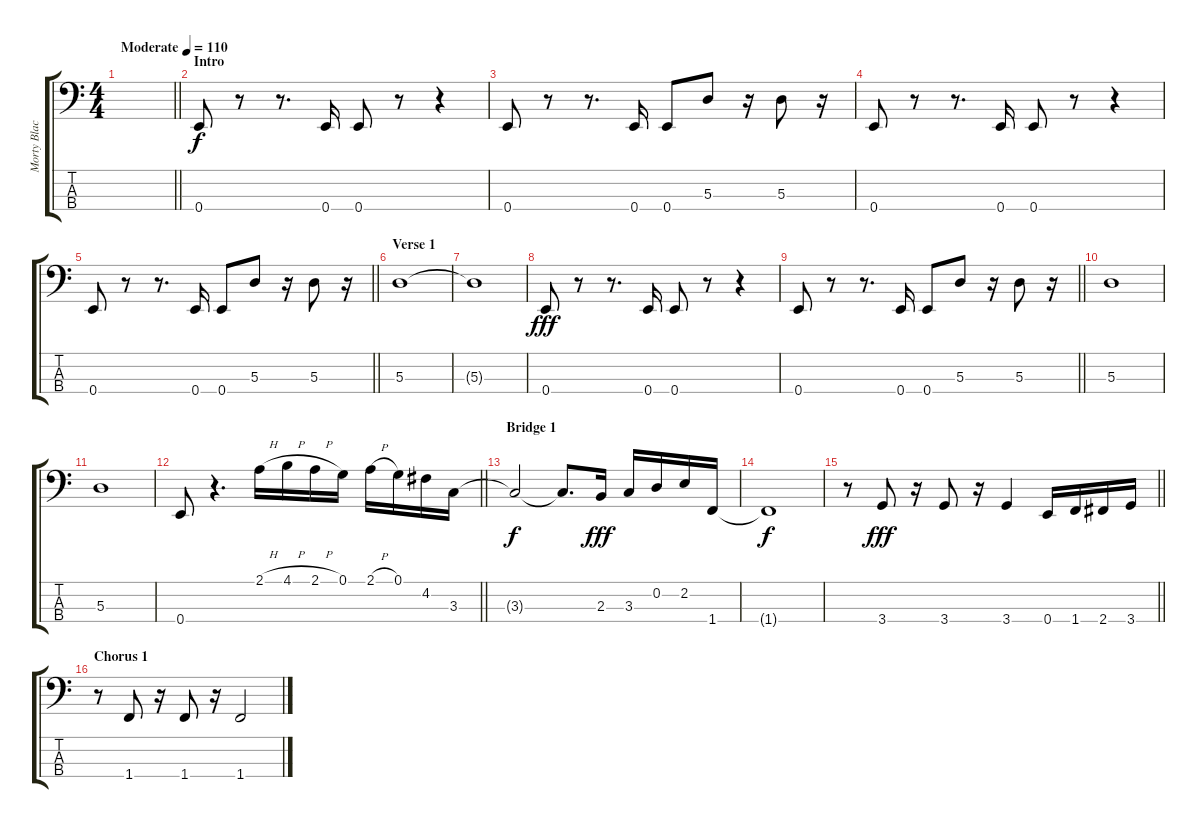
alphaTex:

\track ("Morty Black" "Morty Blac") {instrument electricbassfinger}
\staff {score tabs}
\tuning (G2 D2 A1 E1) {hide}
\ts (4 4)
\tempo (110 "Moderate")
\clef f4
\barLineRight lightlight
\ks c
|
\section ("" "Intro")
0.4.8 r.8 r.8{d} 0.4.16 0.4.8 r.8 r.4 |
0.4.8 r.8 r.8{d} 0.4.16 0.4.8 5.3.8 r.16 5.3.8 r.16 |
0.4.8 r.8 r.8{d} 0.4.16 0.4.8 r.8 r.4 |
\barLineRight lightlight
0.4.8 r.8 r.8{d} 0.4.16 0.4.8 5.3.8 r.16 5.3.8 r.16 |
\section ("" "Verse 1")
5.3.1 |
5.3{t}.1{dy f} |
0.4.8{dy fff} r.8 r.8{d} 0.4.16 0.4.8 r.8 r.4 |
\barLineRight lightlight
0.4.8 r.8 r.8{d} 0.4.16 0.4.8 5.3.8 r.16 5.3.8 r.16 |
5.3.1 |
5.3.1 |
\barLineRight lightlight
0.4.8 r.4{d} 2.1{h}.16 4.1{h}.16 2.1{h}.16 0.1.16 2.1{h}.16 0.1.16 4.2.16 3.3.16 |
\section ("" "Bridge 1")
3.3{t}.2{dy f} 3.3{t}.8{d} 2.3.16{dy fff} 3.3.16 0.2.16 2.2.16 1.4.16 |
1.4{t}.1{dy f} |
\barLineRight lightlight
r.8 3.4.8{dy fff} r.16 3.4.8 r.16 3.4.4 0.4.16 1.4.16 2.4.16 3.4.16 |
\section ("" "Chorus 1")
r.8 1.4.8 r.16 1.4.8 r.16 1.4.2
